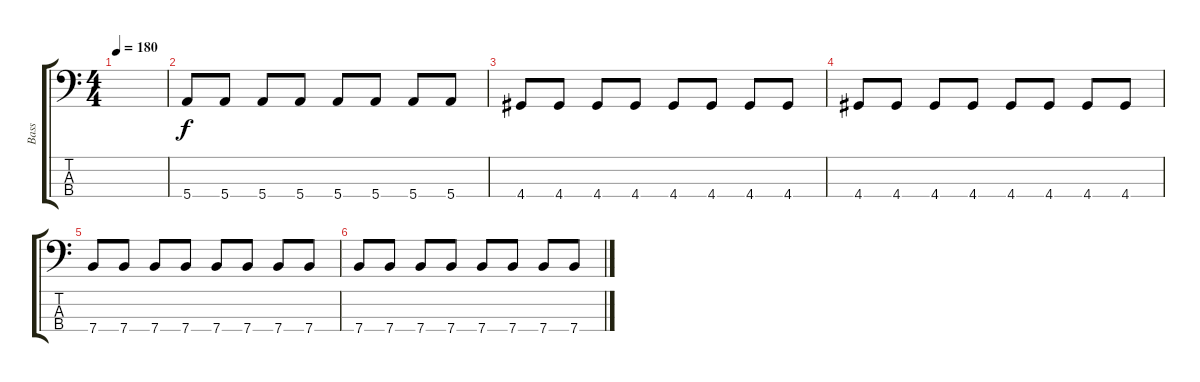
\track ("Bass " "Bass ") {instrument electricbasspick}
\staff {score tabs}
\tuning (G2 D2 A1 E1) {hide}
\ts (4 4)
\tempo 180
\clef f4
\ks c
|
5.4.8 5.4.8 5.4.8 5.4.8 5.4.8 5.4.8 5.4.8 5.4.8 |
4.4.8 4.4.8 4.4.8 4.4.8 4.4.8 4.4.8 4.4.8 4.4.8 |
4.4.8 4.4.8 4.4.8 4.4.8 4.4.8 4.4.8 4.4.8 4.4.8 |
7.4.8 7.4.8 7.4.8 7.4.8 7.4.8 7.4.8 7.4.8 7.4.8 |
7.4.8 7.4.8 7.4.8 7.4.8 7.4.8 7.4.8 7.4.8 7.4.8
